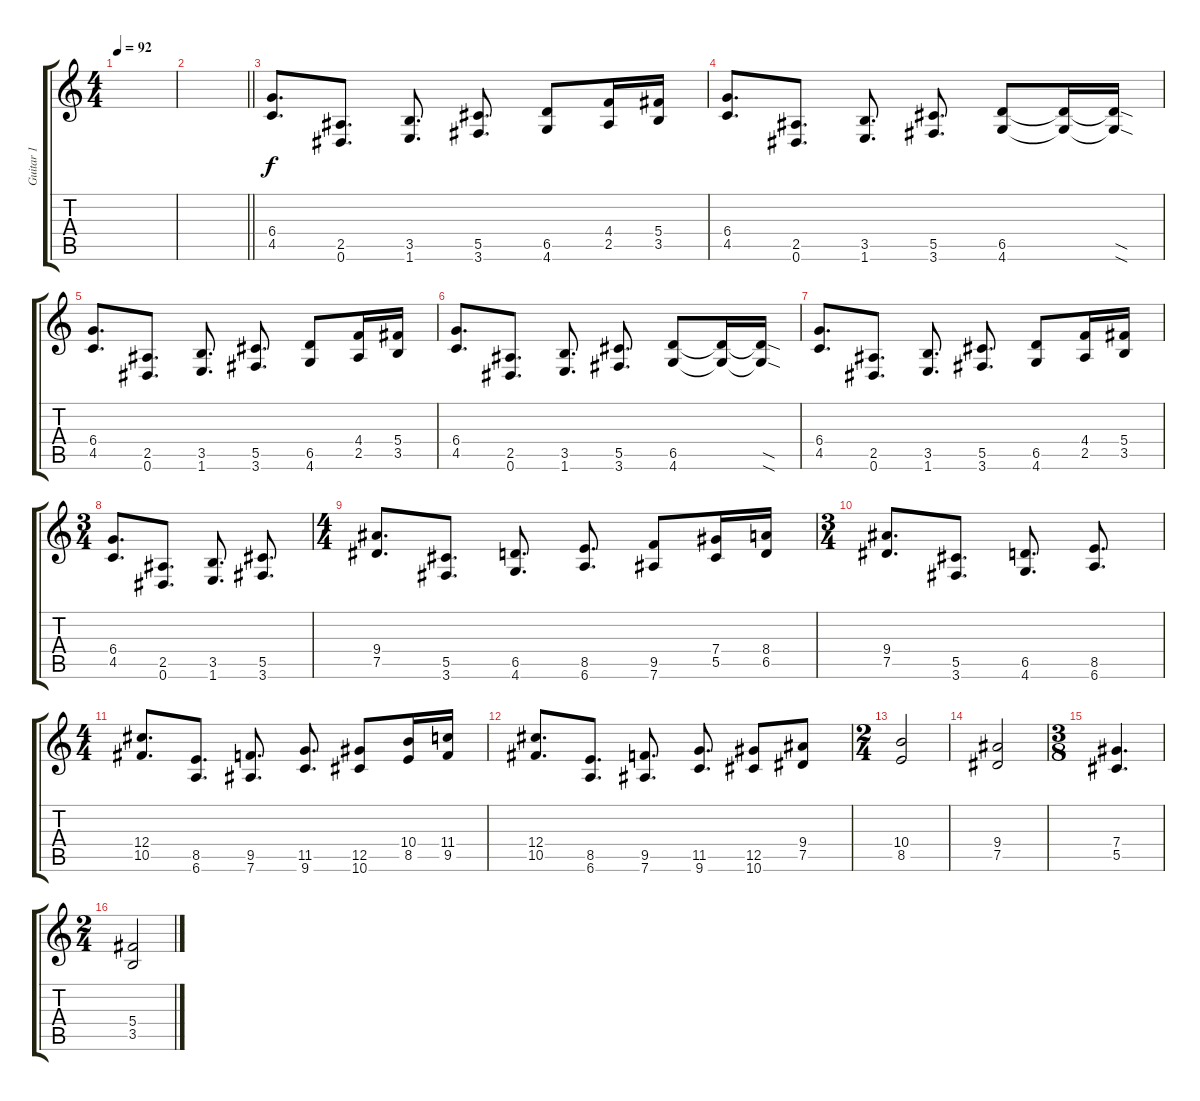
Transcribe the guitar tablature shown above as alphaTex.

\track ("Guitar 1" "Guitar 1") {instrument distortionguitar}
\staff {score tabs}
\tuning (Eb4 Bb3 Gb3 Db3 Ab2 Eb2) {hide}
\ts (4 4)
\tempo 92
\clef g2
\ks c
|
\barLineRight lightlight
|
(6.4 4.5).8{d} (2.5 0.6).8{d} (3.5 1.6).8{d} (5.5 3.6).8{d} (6.5 4.6).8 (4.4 2.5).16 (5.4 3.5).16 |
(6.4 4.5).8{d} (2.5 0.6).8{d} (3.5 1.6).8{d} (5.5 3.6).8{d} (6.5 4.6).8 (6.5{t} 4.6{t}).16 (6.5{sod t} 4.6{sod t}).16 |
(6.4 4.5).8{d} (2.5 0.6).8{d} (3.5 1.6).8{d} (5.5 3.6).8{d} (6.5 4.6).8 (4.4 2.5).16 (5.4 3.5).16 |
(6.4 4.5).8{d} (2.5 0.6).8{d} (3.5 1.6).8{d} (5.5 3.6).8{d} (6.5 4.6).8 (6.5{t} 4.6{t}).16 (6.5{sod t} 4.6{sod t}).16 |
(6.4 4.5).8{d} (2.5 0.6).8{d} (3.5 1.6).8{d} (5.5 3.6).8{d} (6.5 4.6).8 (4.4 2.5).16 (5.4 3.5).16 |
\ts (3 4)
(6.4 4.5).8{d} (2.5 0.6).8{d} (3.5 1.6).8{d} (5.5 3.6).8{d} |
\ts (4 4)
(9.4 7.5).8{d} (5.5 3.6).8{d} (6.5 4.6).8{d} (8.5 6.6).8{d} (9.5 7.6).8 (7.4 5.5).16 (8.4 6.5).16 |
\ts (3 4)
(9.4 7.5).8{d} (5.5 3.6).8{d} (6.5 4.6).8{d} (8.5 6.6).8{d} |
\ts (4 4)
(12.4 10.5).8{d} (8.5 6.6).8{d} (9.5 7.6).8{d} (11.5 9.6).8{d} (12.5 10.6).8 (10.4 8.5).16 (11.4 9.5).16 |
(12.4 10.5).8{d} (8.5 6.6).8{d} (9.5 7.6).8{d} (11.5 9.6).8{d} (12.5 10.6).8 (9.4 7.5).8 |
\ts (2 4)
(10.4 8.5).2 |
(9.4 7.5).2 |
\ts (3 8)
(7.4 5.5).4{d} |
\ts (2 4)
(5.4 3.5).2
